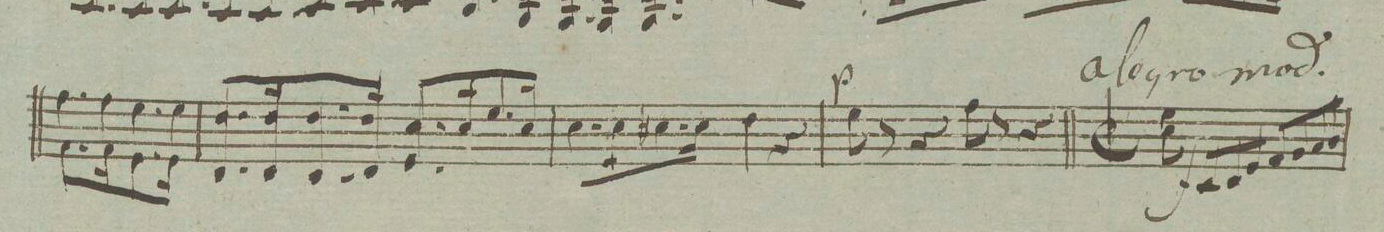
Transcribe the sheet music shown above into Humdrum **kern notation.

**kern	**dynam
*I"Violino. 2do	*
*clefG2	*
*k[]	*
*met(c)	*
*M4/4	*
8.f\L 8.ff	.
16f\K 16ff	.
8.e\ 8.ee	.
16e\Jk 16ee	.
=24	=24
8.d/L 8.dd	.
16d/K 16dd	.
8.d/ 8.dd	.
16d/Jk 16dd	.
8.e/L 8.cc	.
16cc/K	.
8.ee/	.
16cc/Jk	.
=25	=25
8.cc\L	.
16cc\K	.
8.cc#X\	.
16cc#\Jk	.
4dd\	.
4r	.
=26	=26
8ee\	p
8r	.
4r	.
8ff\	.
8r	.
4r	.
=27||	=27||
*M4/4	*
*met(c|)	*
*mmet(c)	*
8cc\ 8ee	.
8c/L	f
8d/	.
8e/J	.
8f/L	.
8g/	.
8a/	.
8b/J	.
=28	=28
*-	*-
